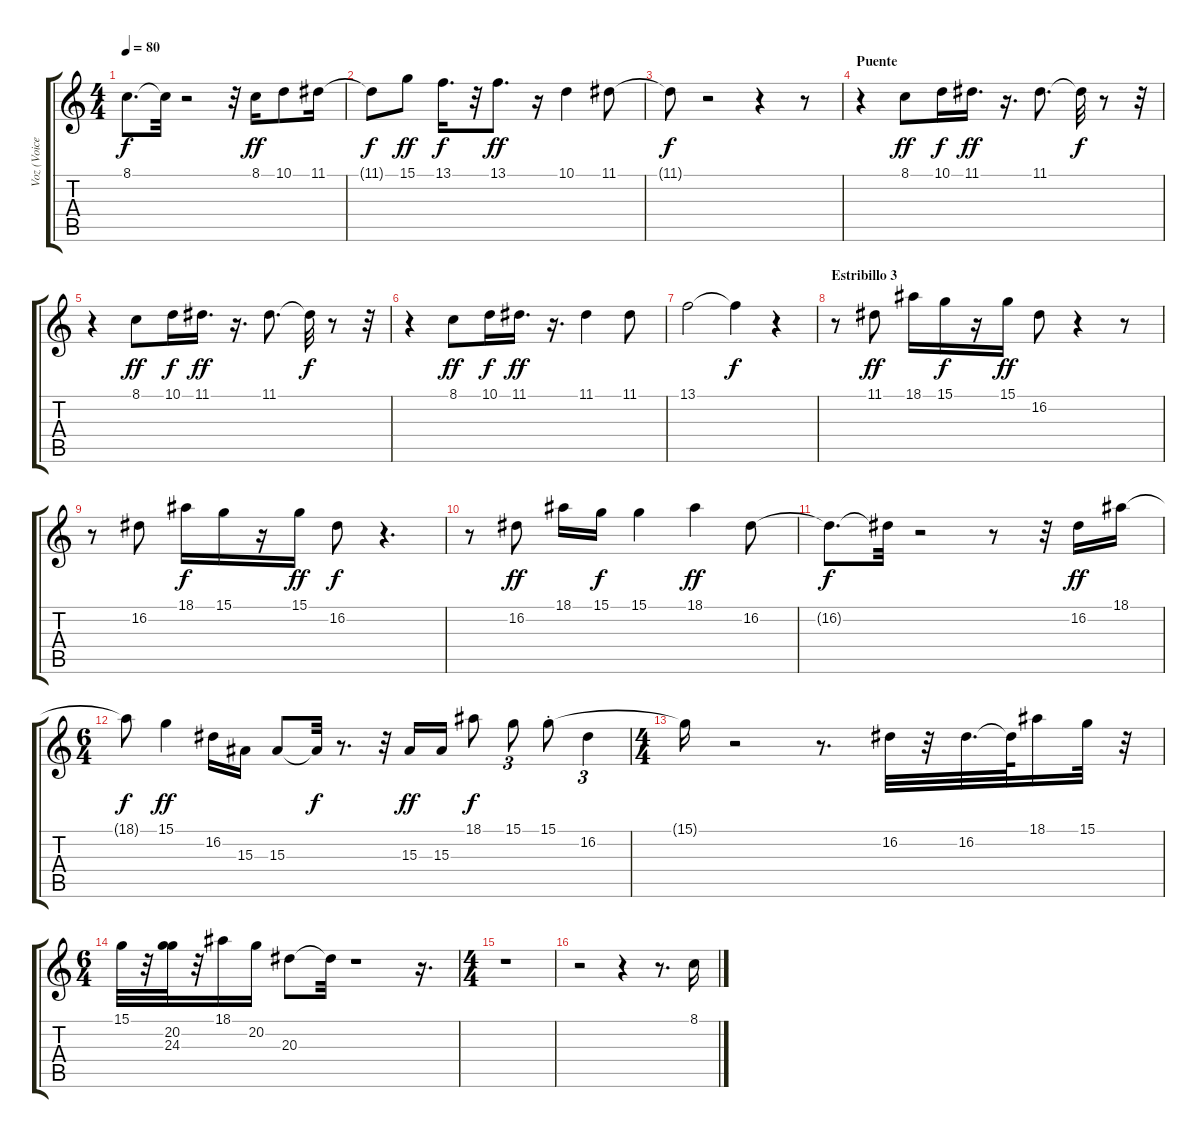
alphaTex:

\track ("Voz (Voice)" "Voz (Voice") {instrument pad1newage}
\staff {score tabs}
\tuning (E4 B3 G3 D3 A2 E2) {hide}
\ts (4 4)
\tempo 80
\clef g2
\ks c
8.1{t}.8{d dy f} 8.1{t}.32 r.2 r.32 8.1.16{dy ff} 10.1.8 11.1.16 |
11.1{t}.8{dy f} 15.1.8{dy ff} 13.1.16{d dy f} r.32 13.1.8{d dy ff} r.16 10.1.4 11.1.8 |
11.1{t}.8{dy f} r.2 r.4 r.8 |
\section ("" "Puente")
r.4 8.1.8{dy ff} 10.1.16{dy f} 11.1.16{d dy ff} r.16{d} 11.1.8{d} 11.1{t}.32{dy f} r.8 r.32 |
r.4 8.1.8{dy ff} 10.1.16{dy f} 11.1.16{d dy ff} r.16{d} 11.1.8{d} 11.1{t}.32{dy f} r.8 r.32 |
r.4 8.1.8{dy ff} 10.1.16{dy f} 11.1.16{d dy ff} r.16{d} 11.1.4 11.1.8 |
13.1.2 13.1{t}.4{dy f} r.4 |
\section ("" "Estribillo 3")
r.8 11.1.8{dy ff} 18.1.16 15.1.16{dy f} r.16 15.1.16{dy ff} 16.2.8 r.4 r.8 |
r.8 16.2.8 18.1.16{dy f} 15.1.16 r.16 15.1.16{dy ff} 16.2.8{dy f} r.4{d} |
r.8 16.2.8{dy ff} 18.1.16 15.1.16{dy f} 15.1.4 18.1.4{dy ff} 16.2.8 |
16.2{t}.8{d dy f} 16.2{t}.32 r.2 r.8 r.32 16.2.16{dy ff} 18.1.16 |
\ts (6 4)
18.1{t}.8{dy f} 15.1.4{dy ff} 16.2.16 15.3.16 15.3.8 15.3{t}.32{dy f} r.8{d} r.32 15.3.16{dy ff} 15.3.16 18.1.8{dy f} 15.1.8{tu (3 2)} 15.1{st}.8 16.2.4{tu (3 2)} |
\ts (4 4)
15.1{t}.16 r.2 r.8{d} 16.2.32 r.32 16.2.32{d} 16.2{t}.64 18.1.16 15.1.32 r.32 |
\ts (6 4)
15.1.32 r.32 (20.2 24.3).32 r.32 18.1.16 20.2.16 20.3.8 20.3{t}.32 r.1 r.16{d} |
\ts (4 4)
r.1 |
r.2 r.4 r.8{d} 8.1.16
